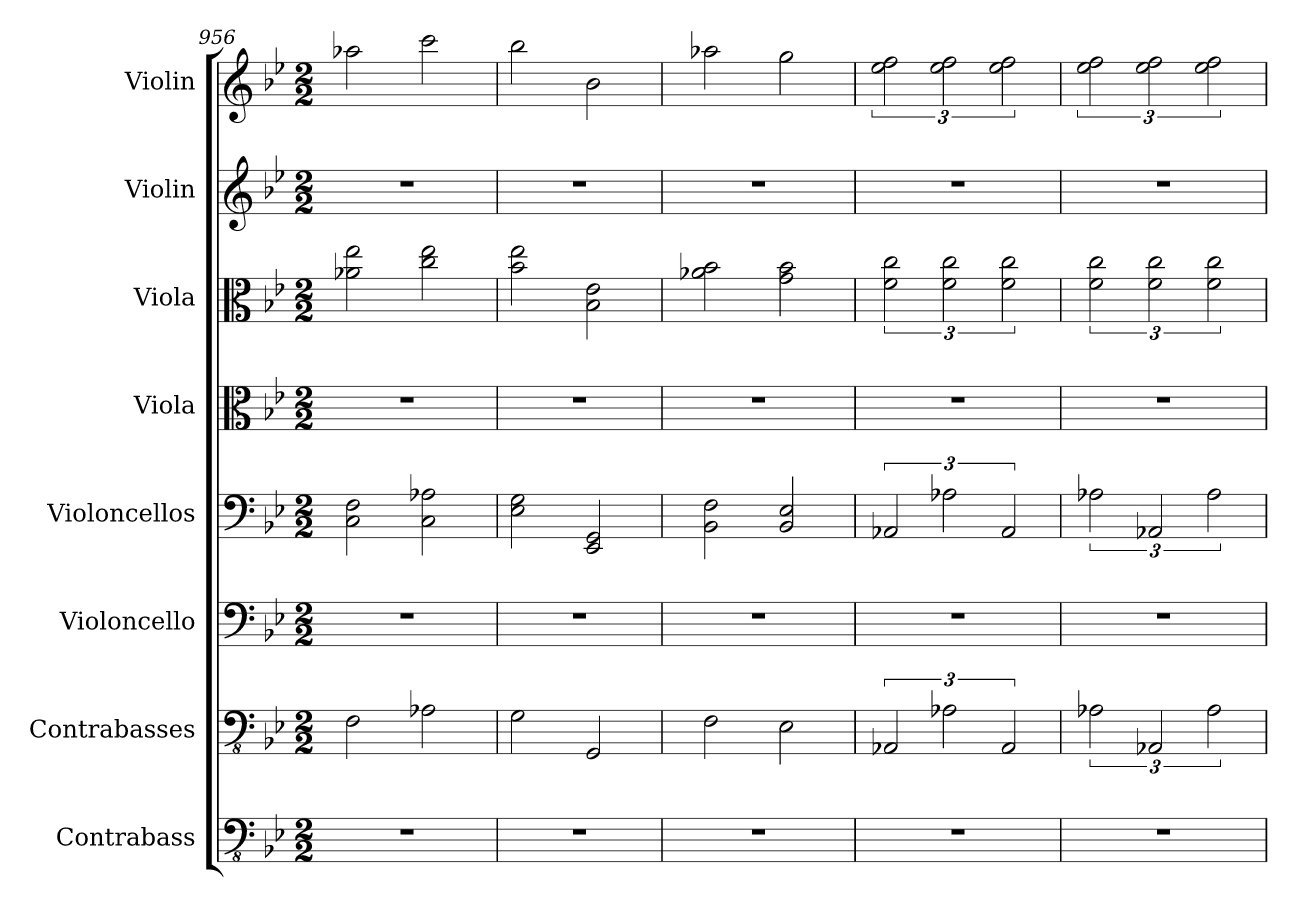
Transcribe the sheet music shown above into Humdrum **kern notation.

**kern	**kern	**kern	**kern	**kern	**kern	**kern	**kern
*part8	*part7	*part6	*part5	*part4	*part3	*part2	*part1
*staff8	*staff7	*staff6	*staff5	*staff4	*staff3	*staff2	*staff1
*I"Contrabass	*I"Contrabasses	*I"Violoncello	*I"Violoncellos	*I"Viola	*I"Viola	*I"Violin	*I"Violin
*I'Cb.	*I'Cbs.	*I'Vc.	*I'Vcs.	*I'Vla.	*I'Vla.	*I'Vln.	*I'Vln.
!!LO:PB:g=z
*clefFv4	*clefFv4	*clefF4	*clefF4	*clefC3	*clefC3	*clefG2	*clefG2
*ITrd7c12	*	*	*	*	*	*	*
*k[b-e-]	*k[b-e-]	*k[b-e-]	*k[b-e-]	*k[b-e-]	*k[b-e-]	*k[b-e-]	*k[b-e-]
*M2/2	*M2/2	*M2/2	*M2/2	*M2/2	*M2/2	*M2/2	*M2/2
=956	=956	=956	=956	=956	=956	=956	=956
1r	2FF\	1r	2C\ 2F\	1r	2a-X\ 2ee-\	1r	2aa-X\
.	2AA-X\	.	2C\ 2A-X\	.	2cc\ 2ee-\	.	2ccc\
=957	=957	=957	=957	=957	=957	=957	=957
1r	2GG\	1r	2E-\ 2G\	1r	2b-\ 2ee-\	1r	2bb-\
.	2GGG/	.	2EE-/ 2GG/	.	2B-\ 2e-\	.	2b-\
=958	=958	=958	=958	=958	=958	=958	=958
1r	2FF\	1r	2BB-\ 2F\	1r	2a-X\ 2b-\	1r	2aa-X\
.	2EE-\	.	2BB-/ 2E-/	.	2g\ 2b-\	.	2gg\
=959	=959	=959	=959	=959	=959	=959	=959
1r	3AAA-X/	1r	3AA-X/	1r	3f\ 3cc\	1r	3ee-\ 3ff\
.	3AA-X\	.	3A-X\	.	3f\ 3cc\	.	3ee-\ 3ff\
.	3AAA-/	.	3AA-/	.	3f\ 3cc\	.	3ee-\ 3ff\
=960	=960	=960	=960	=960	=960	=960	=960
1r	3AA-X\	1r	3A-X\	1r	3f\ 3cc\	1r	3ee-\ 3ff\
.	3AAA-X/	.	3AA-X/	.	3f\ 3cc\	.	3ee-\ 3ff\
.	3AA-\	.	3A-\	.	3f\ 3cc\	.	3ee-\ 3ff\
=	=	=	=	=	=	=	=
*-	*-	*-	*-	*-	*-	*-	*-
